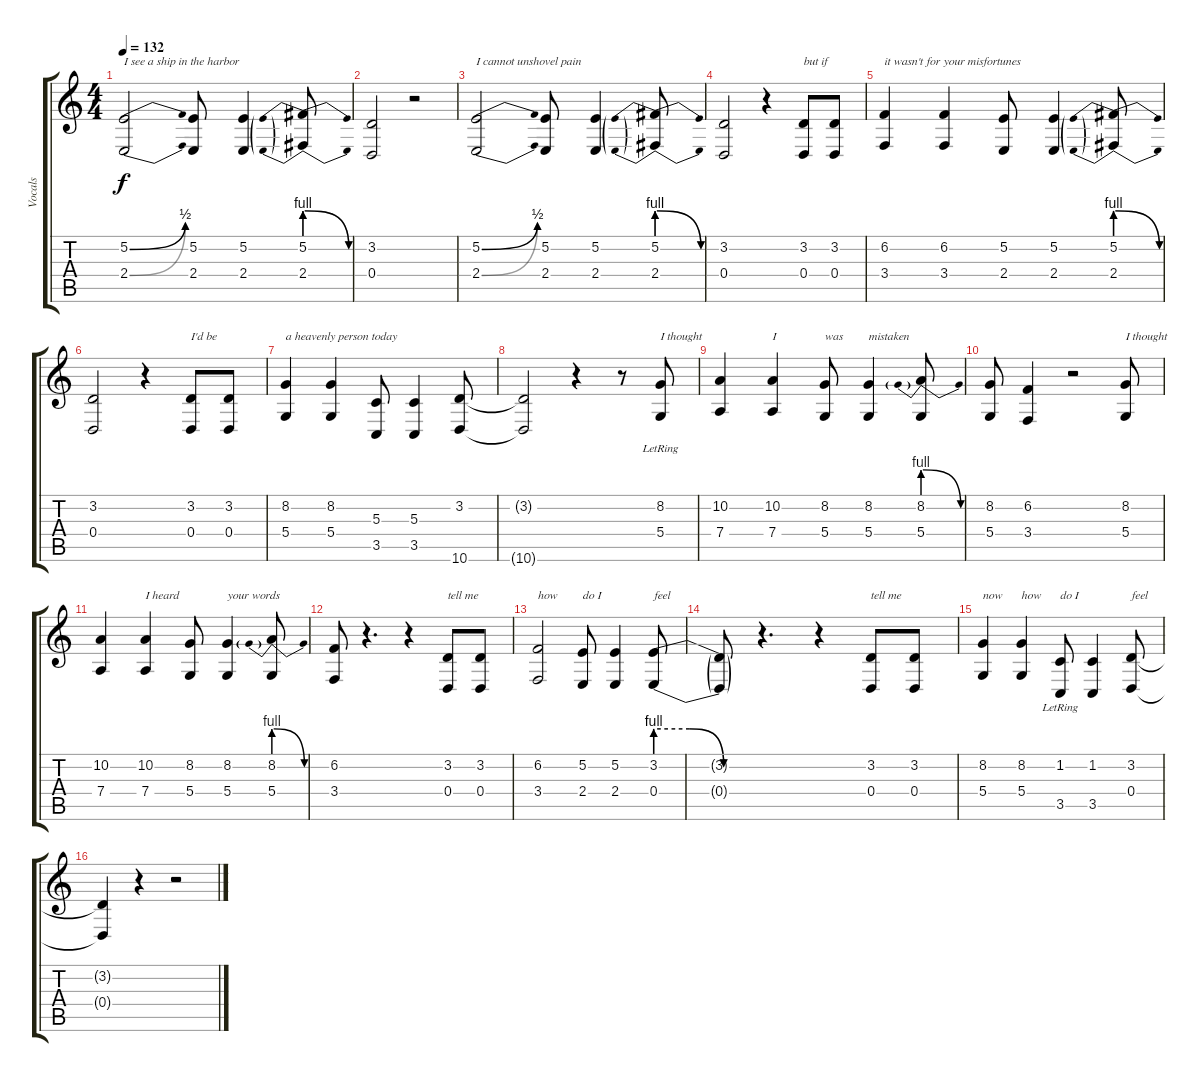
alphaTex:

\track ("Vocals" "Vocals") {instrument lead1square}
\staff {score tabs}
\tuning (E4 B3 G3 D3 A2 E2) {hide}
\ts (4 4)
\tempo 132
\clef g2
\ks c
(5.2{be (bend 0 0 60 2)} 2.4{be (bend 0 0 60 2)}).2{txt "I see a ship in the harbor" dy f instrument lead1square} (5.2 2.4).8 (5.2 2.4).4 (5.2{be (prebendrelease 0 4 60 0)} 2.4{be (prebendrelease 0 4 60 0)}).8 |
(3.2 0.4).2 r.2 |
(5.2{be (bend 0 0 60 2)} 2.4{be (bend 0 0 60 2)}).2{txt "I cannot unshovel pain"} (5.2 2.4).8 (5.2 2.4).4 (5.2{be (prebendrelease 0 4 60 0)} 2.4{be (prebendrelease 0 4 60 0)}).8 |
(3.2 0.4).2 r.4 (3.2 0.4).8{txt "but if"} (3.2 0.4).8 |
(6.2 3.4).4{txt "it wasn't for your misfortunes"} (6.2 3.4).4 (5.2 2.4).8 (5.2 2.4).4 (5.2{be (prebendrelease 0 4 60 0)} 2.4{be (prebendrelease 0 4 60 0)}).8 |
(3.2 0.4).2 r.4 (3.2 0.4).8{txt "I'd be"} (3.2 0.4).8 |
(8.2 5.4).4{txt "a heavenly person today"} (8.2 5.4).4 (5.3 3.5).8 (5.3 3.5).4 (3.2 10.6).8 |
(3.2{t} 10.6{t}).2 r.4 r.8 (8.2{lr} 5.4).8{txt "I thought"} |
(10.2 7.4).4 (10.2 7.4).4{txt "I"} (8.2 5.4).8{txt "was"} (8.2 5.4).4{txt "mistaken"} (8.2{be (prebendrelease 0 4 60 0)} 5.4).8 |
(8.2 5.4).8 (6.2 3.4).4 r.2 (8.2 5.4).8{txt "I thought"} |
(10.2 7.4).4 (10.2 7.4).4{txt "I heard"} (8.2 5.4).8 (8.2 5.4).4{txt "your words"} (8.2{be (prebendrelease 0 4 60 0)} 5.4).8 |
(6.2 3.4).8 r.4{d} r.4 (3.2 0.4).8{txt "tell me"} (3.2 0.4).8 |
(6.2 3.4).2{txt "how"} (5.2 2.4).8{txt "do I"} (5.2 2.4).4 (3.2{be (custom 0 4 20 4 40 0 60 0)} 0.4{be (custom 0 4 20 4 40 0 60 0)}).8{txt "feel"} |
(3.2{t} 0.4{t}).8 r.4{d} r.4 (3.2 0.4).8{txt "tell me"} (3.2 0.4).8 |
(8.2 5.4).4{txt "now"} (8.2 5.4).4{txt "how"} (1.2{lr} 3.5).8{txt "do I"} (1.2 3.5).4 (3.2 0.4).8{txt "feel"} |
(3.2{t} 0.4{t}).4 r.4 r.2
